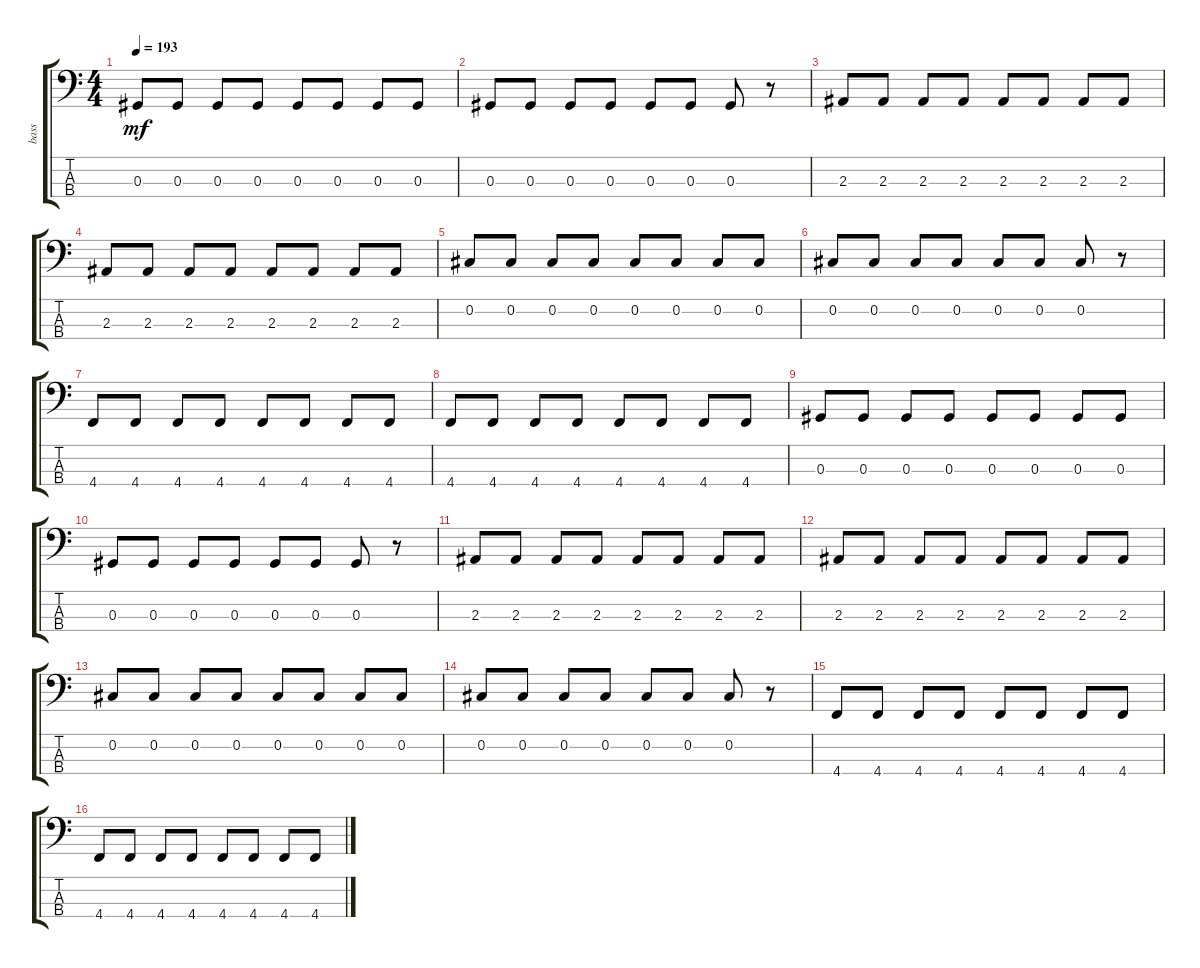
\track ("bass" "bass") {instrument electricbasspick}
\staff {score tabs}
\tuning (Gb2 Db2 Ab1 Db1) {hide}
\ts (4 4)
\tempo 193
\clef f4
\ks c
0.3.8{dy mf} 0.3.8 0.3.8 0.3.8 0.3.8 0.3.8 0.3.8 0.3.8 |
0.3.8 0.3.8 0.3.8 0.3.8 0.3.8 0.3.8 0.3.8 r.8 |
2.3.8 2.3.8 2.3.8 2.3.8 2.3.8 2.3.8 2.3.8 2.3.8 |
2.3.8 2.3.8 2.3.8 2.3.8 2.3.8 2.3.8 2.3.8 2.3.8 |
0.2.8 0.2.8 0.2.8 0.2.8 0.2.8 0.2.8 0.2.8 0.2.8 |
0.2.8 0.2.8 0.2.8 0.2.8 0.2.8 0.2.8 0.2.8 r.8 |
4.4.8 4.4.8 4.4.8 4.4.8 4.4.8 4.4.8 4.4.8 4.4.8 |
4.4.8 4.4.8 4.4.8 4.4.8 4.4.8 4.4.8 4.4.8 4.4.8 |
0.3.8 0.3.8 0.3.8 0.3.8 0.3.8 0.3.8 0.3.8 0.3.8 |
0.3.8 0.3.8 0.3.8 0.3.8 0.3.8 0.3.8 0.3.8 r.8 |
2.3.8 2.3.8 2.3.8 2.3.8 2.3.8 2.3.8 2.3.8 2.3.8 |
2.3.8 2.3.8 2.3.8 2.3.8 2.3.8 2.3.8 2.3.8 2.3.8 |
0.2.8 0.2.8 0.2.8 0.2.8 0.2.8 0.2.8 0.2.8 0.2.8 |
0.2.8 0.2.8 0.2.8 0.2.8 0.2.8 0.2.8 0.2.8 r.8 |
4.4.8 4.4.8 4.4.8 4.4.8 4.4.8 4.4.8 4.4.8 4.4.8 |
4.4.8 4.4.8 4.4.8 4.4.8 4.4.8 4.4.8 4.4.8 4.4.8
